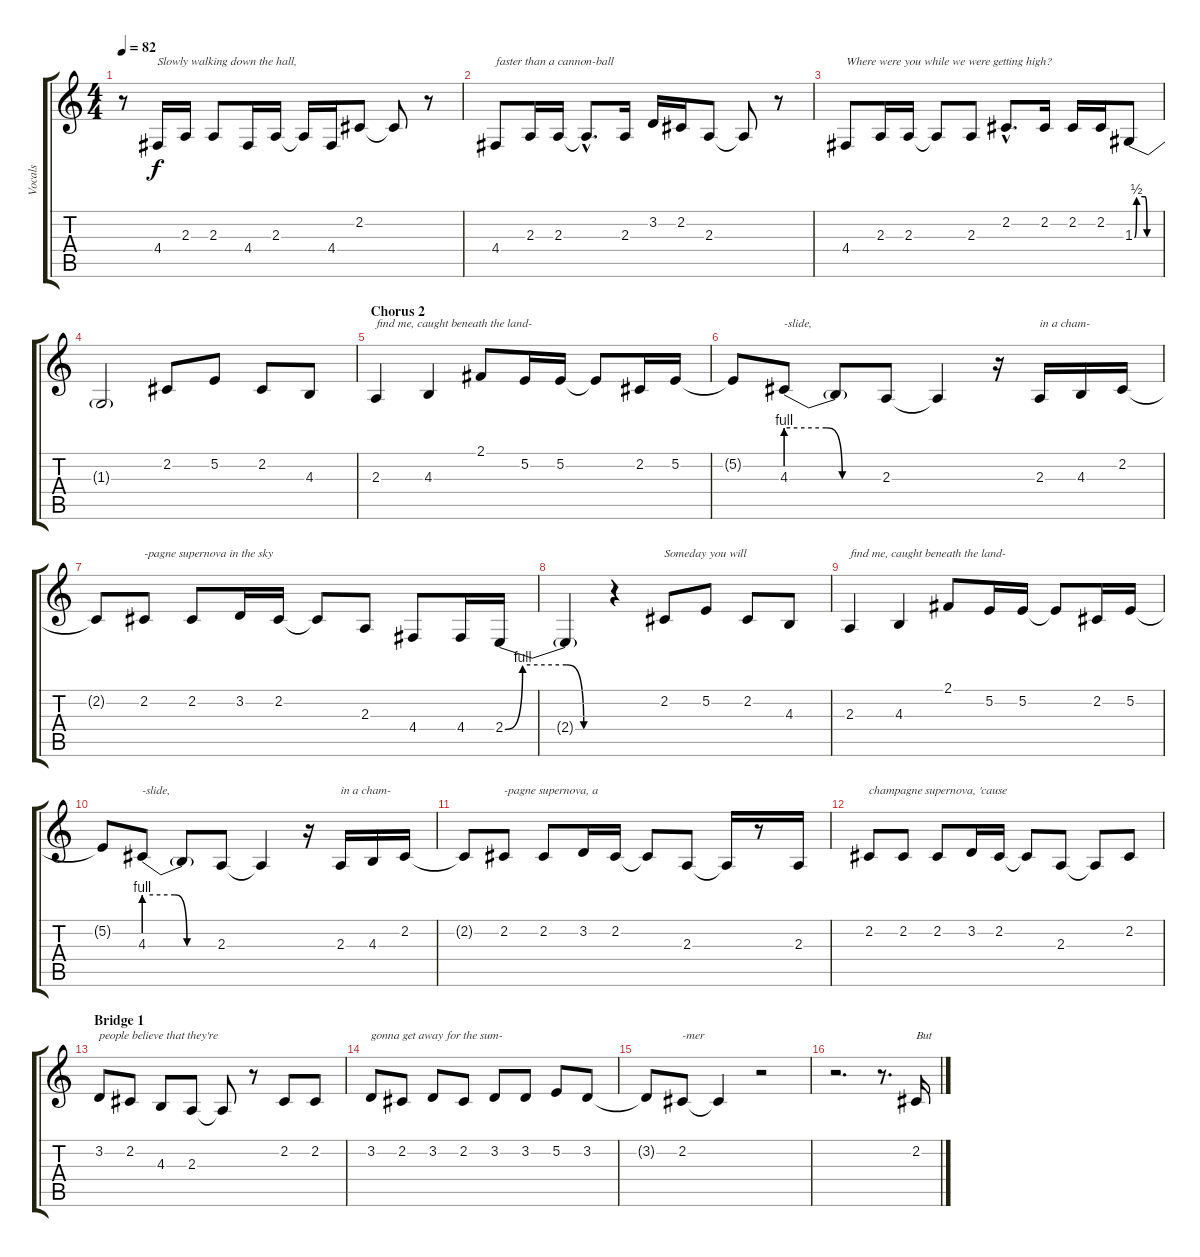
\track ("Vocals" "Vocals") {instrument tenorsax}
\staff {score tabs}
\tuning (E4 B3 G3 D3 A2 E2) {hide}
\ts (4 4)
\tempo 82
\clef g2
\ks c
r.8{dy f} 4.4.16{txt "Slowly walking down the hall,"} 2.3.16 2.3.8 4.4.16 2.3.16 2.3{t}.16 4.4.16 2.2.8 2.2{t}.8 r.8 |
4.4.8{txt "faster than a cannon-ball"} 2.3.16 2.3.16 2.3{hac t}.8{d} 2.3.16 3.2.16 2.2.16 2.3.8 2.3{t}.8 r.8 |
4.4.8{txt "Where were you while we were getting high?"} 2.3.16 2.3.16 2.3{t}.8 2.3.8 2.2{hac}.8{d} 2.2.16 2.2.16 2.2.16 1.3{be (custom 0 0 5 2 25 2 30 0 60 0)}.8 |
1.3{t}.2 2.2.8 5.2.8 2.2.8 4.3.8 |
\section ("" "Chorus 2")
2.3.4{txt "find me, caught beneath the land-"} 4.3.4 2.1.8 5.2.16 5.2.16 5.2{t}.8 2.2.16 5.2.16 |
5.2{t}.8 4.3{be (custom 0 4 25 4 35 0 60 0)}.8{txt "-slide,"} 4.3{t}.8 2.3.8 2.3{t}.4 r.16 2.3.16{txt "in a cham-"} 4.3.16 2.2.16 |
2.2{t}.8 2.2.8{txt "-pagne supernova in the sky"} 2.2.8 3.2.16 2.2.16 2.2{t}.8 2.3.8 4.4.8 4.4.16 2.4{be (custom 0 0 10 4 35 4 45 0 60 0)}.16 |
2.4{t}.4 r.4 2.2.8{txt "Someday you will"} 5.2.8 2.2.8 4.3.8 |
2.3.4{txt "find me, caught beneath the land-"} 4.3.4 2.1.8 5.2.16 5.2.16 5.2{t}.8 2.2.16 5.2.16 |
5.2{t}.8 4.3{be (custom 0 4 25 4 35 0 60 0)}.8{txt "-slide,"} 4.3{t}.8 2.3.8 2.3{t}.4 r.16 2.3.16{txt "in a cham-"} 4.3.16 2.2.16 |
2.2{t}.8 2.2.8{txt "-pagne supernova, a"} 2.2.8 3.2.16 2.2.16 2.2{t}.8 2.3.8 2.3{t}.16 r.8 2.3.16 |
2.2.8{txt "champagne supernova, 'cause"} 2.2.8 2.2.8 3.2.16 2.2.16 2.2{t}.8 2.3.8 2.3{t}.8 2.2.8 |
\section ("" "Bridge 1")
3.2.8{txt "people believe that they're"} 2.2.8 4.3.8 2.3.8 2.3{t}.8 r.8 2.2.8 2.2.8 |
3.2.8{txt "gonna get away for the sum-"} 2.2.8 3.2.8 2.2.8 3.2.8 3.2.8 5.2.8 3.2.8 |
3.2{t}.8 2.2.8{txt "-mer"} 2.2{t}.4 r.2 |
r.2{d} r.8{d} 2.2.16{txt "But"}
